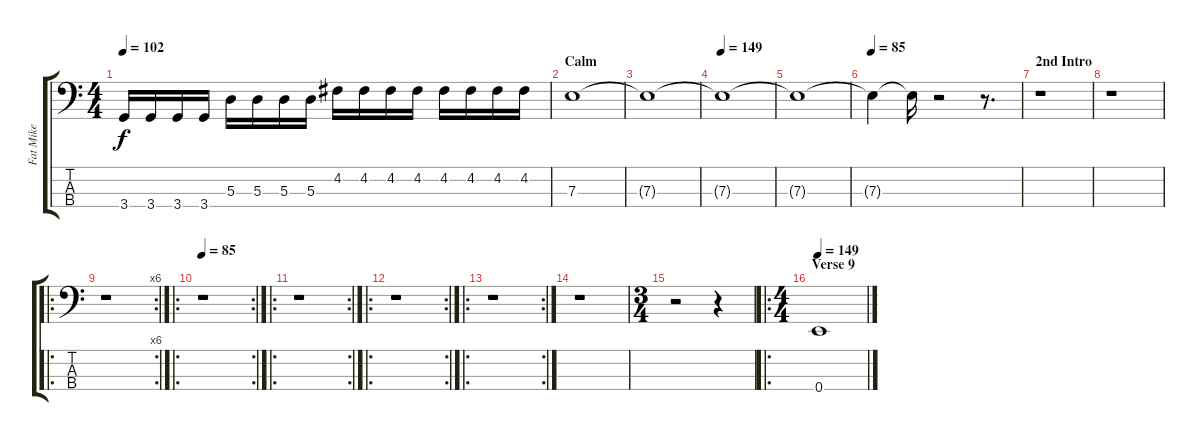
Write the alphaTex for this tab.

\track ("Fat Mike" "Fat Mike") {instrument electricbasspick}
\staff {score tabs}
\tuning (G2 D2 A1 E1) {hide}
\ts (4 4)
\tempo 102
\clef f4
\ks c
3.4.16{dy f} 3.4.16 3.4.16 3.4.16 5.3.16 5.3.16 5.3.16 5.3.16 4.2.16 4.2.16 4.2.16 4.2.16 4.2.16 4.2.16 4.2.16 4.2.16 |
\section ("" "Calm")
7.3.1 |
7.3{t}.1 |
\tempo 149
7.3{t}.1 |
7.3{t}.1 |
\tempo 85
7.3{t}.4 7.3{t}.16 r.2 r.8{d} |
\section ("" "2nd Intro ")
r.1 |
r.1 |
\ro
\rc 6
r.1 |
\ro
\rc 2
\tempo 85
r.1 |
\ro
\rc 2
r.1 |
\ro
\rc 2
r.1 |
\ro
\rc 2
r.1 |
r.1 |
\ts (3 4)
r.2 r.4 |
\ro
\ts (4 4)
\section ("" "Verse 9")
\tempo 149
0.4.1
